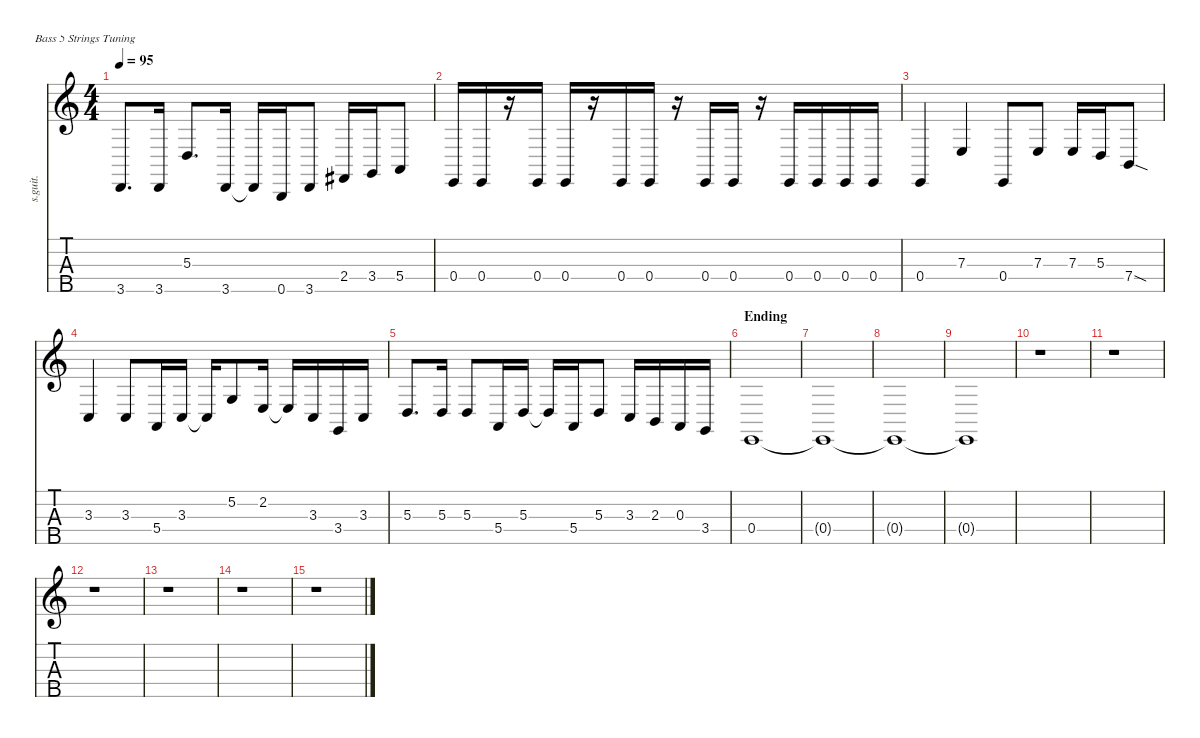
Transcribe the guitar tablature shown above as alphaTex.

\defaultSystemsLayout 4
\hideDynamics
\bracketExtendMode nobrackets
\track ("Francesco DiCosmo" "s.guit.") {instrument electricbassfinger}
\staff {score tabs}
\tuning (G2 D2 A1 E1 B0)
\ts (4 4)
\tempo 95
\clef g2
\ks c
3.5.8{d lyrics (0 "") lyrics (1 "") lyrics (2 "") lyrics (3 "") lyrics (4 "") dy f} 3.5.16{lyrics (0 "") lyrics (1 "") lyrics (2 "") lyrics (3 "") lyrics (4 "")} 5.3.8{d lyrics (0 "") lyrics (1 "") lyrics (2 "") lyrics (3 "") lyrics (4 "")} 3.5.16{lyrics (0 "") lyrics (1 "") lyrics (2 "") lyrics (3 "") lyrics (4 "")} 3.5{t}.16{lyrics (0 "") lyrics (1 "") lyrics (2 "") lyrics (3 "") lyrics (4 "")} 0.5.16{lyrics (0 "") lyrics (1 "") lyrics (2 "") lyrics (3 "") lyrics (4 "")} 3.5.8{lyrics (0 "") lyrics (1 "") lyrics (2 "") lyrics (3 "") lyrics (4 "")} 2.4{acc #}.16{lyrics (0 "") lyrics (1 "") lyrics (2 "") lyrics (3 "") lyrics (4 "")} 3.4.16{lyrics (0 "") lyrics (1 "") lyrics (2 "") lyrics (3 "") lyrics (4 "")} 5.4.8{lyrics (0 "") lyrics (1 "") lyrics (2 "") lyrics (3 "") lyrics (4 "")} |
0.4.16{lyrics (0 "") lyrics (1 "") lyrics (2 "") lyrics (3 "") lyrics (4 "")} 0.4.16{lyrics (0 "") lyrics (1 "") lyrics (2 "") lyrics (3 "") lyrics (4 "")} r.16 0.4.16{lyrics (0 "") lyrics (1 "") lyrics (2 "") lyrics (3 "") lyrics (4 "")} 0.4.16{lyrics (0 "") lyrics (1 "") lyrics (2 "") lyrics (3 "") lyrics (4 "")} r.16 0.4.16{lyrics (0 "") lyrics (1 "") lyrics (2 "") lyrics (3 "") lyrics (4 "")} 0.4.16{lyrics (0 "") lyrics (1 "") lyrics (2 "") lyrics (3 "") lyrics (4 "")} r.16 0.4.16{lyrics (0 "") lyrics (1 "") lyrics (2 "") lyrics (3 "") lyrics (4 "")} 0.4.16{lyrics (0 "") lyrics (1 "") lyrics (2 "") lyrics (3 "") lyrics (4 "")} r.16 0.4.16{lyrics (0 "") lyrics (1 "") lyrics (2 "") lyrics (3 "") lyrics (4 "")} 0.4.16{lyrics (0 "") lyrics (1 "") lyrics (2 "") lyrics (3 "") lyrics (4 "")} 0.4.16{lyrics (0 "") lyrics (1 "") lyrics (2 "") lyrics (3 "") lyrics (4 "")} 0.4.16{lyrics (0 "") lyrics (1 "") lyrics (2 "") lyrics (3 "") lyrics (4 "")} |
0.4.4{lyrics (0 "") lyrics (1 "") lyrics (2 "") lyrics (3 "") lyrics (4 "")} 7.3.4{lyrics (0 "") lyrics (1 "") lyrics (2 "") lyrics (3 "") lyrics (4 "")} 0.4.8{lyrics (0 "") lyrics (1 "") lyrics (2 "") lyrics (3 "") lyrics (4 "")} 7.3.8{lyrics (0 "") lyrics (1 "") lyrics (2 "") lyrics (3 "") lyrics (4 "")} 7.3.16{lyrics (0 "") lyrics (1 "") lyrics (2 "") lyrics (3 "") lyrics (4 "")} 5.3.16{lyrics (0 "") lyrics (1 "") lyrics (2 "") lyrics (3 "") lyrics (4 "")} 7.4{sod}.8{lyrics (0 "") lyrics (1 "") lyrics (2 "") lyrics (3 "") lyrics (4 "")} |
3.3.4{lyrics (0 "") lyrics (1 "") lyrics (2 "") lyrics (3 "") lyrics (4 "")} 3.3.8{lyrics (0 "") lyrics (1 "") lyrics (2 "") lyrics (3 "") lyrics (4 "")} 5.4.16{lyrics (0 "") lyrics (1 "") lyrics (2 "") lyrics (3 "") lyrics (4 "")} 3.3.16{lyrics (0 "") lyrics (1 "") lyrics (2 "") lyrics (3 "") lyrics (4 "")} 3.3{t}.16{lyrics (0 "") lyrics (1 "") lyrics (2 "") lyrics (3 "") lyrics (4 "")} 5.2.8{lyrics (0 "") lyrics (1 "") lyrics (2 "") lyrics (3 "") lyrics (4 "")} 2.2.16{lyrics (0 "") lyrics (1 "") lyrics (2 "") lyrics (3 "") lyrics (4 "")} 2.2{t}.16{lyrics (0 "") lyrics (1 "") lyrics (2 "") lyrics (3 "") lyrics (4 "")} 3.3.16{lyrics (0 "") lyrics (1 "") lyrics (2 "") lyrics (3 "") lyrics (4 "")} 3.4.16{lyrics (0 "") lyrics (1 "") lyrics (2 "") lyrics (3 "") lyrics (4 "")} 3.3.16{lyrics (0 "") lyrics (1 "") lyrics (2 "") lyrics (3 "") lyrics (4 "")} |
5.3.8{d lyrics (0 "") lyrics (1 "") lyrics (2 "") lyrics (3 "") lyrics (4 "")} 5.3.16{lyrics (0 "") lyrics (1 "") lyrics (2 "") lyrics (3 "") lyrics (4 "")} 5.3.8{lyrics (0 "") lyrics (1 "") lyrics (2 "") lyrics (3 "") lyrics (4 "")} 5.4.16{lyrics (0 "") lyrics (1 "") lyrics (2 "") lyrics (3 "") lyrics (4 "")} 5.3.16{lyrics (0 "") lyrics (1 "") lyrics (2 "") lyrics (3 "") lyrics (4 "")} 5.3{t}.16{lyrics (0 "") lyrics (1 "") lyrics (2 "") lyrics (3 "") lyrics (4 "")} 5.4.16{lyrics (0 "") lyrics (1 "") lyrics (2 "") lyrics (3 "") lyrics (4 "")} 5.3.8{lyrics (0 "") lyrics (1 "") lyrics (2 "") lyrics (3 "") lyrics (4 "")} 3.3.16{lyrics (0 "") lyrics (1 "") lyrics (2 "") lyrics (3 "") lyrics (4 "")} 2.3.16{lyrics (0 "") lyrics (1 "") lyrics (2 "") lyrics (3 "") lyrics (4 "")} 0.3.16{lyrics (0 "") lyrics (1 "") lyrics (2 "") lyrics (3 "") lyrics (4 "")} 3.4.16{lyrics (0 "") lyrics (1 "") lyrics (2 "") lyrics (3 "") lyrics (4 "")} |
\section ("" "Ending")
0.4.1{lyrics (0 "") lyrics (1 "") lyrics (2 "") lyrics (3 "") lyrics (4 "")} |
0.4{t}.1{lyrics (0 "") lyrics (1 "") lyrics (2 "") lyrics (3 "") lyrics (4 "")} |
0.4{t}.1{lyrics (0 "") lyrics (1 "") lyrics (2 "") lyrics (3 "") lyrics (4 "")} |
0.4{t}.1{lyrics (0 "") lyrics (1 "") lyrics (2 "") lyrics (3 "") lyrics (4 "")} |
r.1 |
r.1 |
r.1 |
r.1 |
r.1 |
r.1
